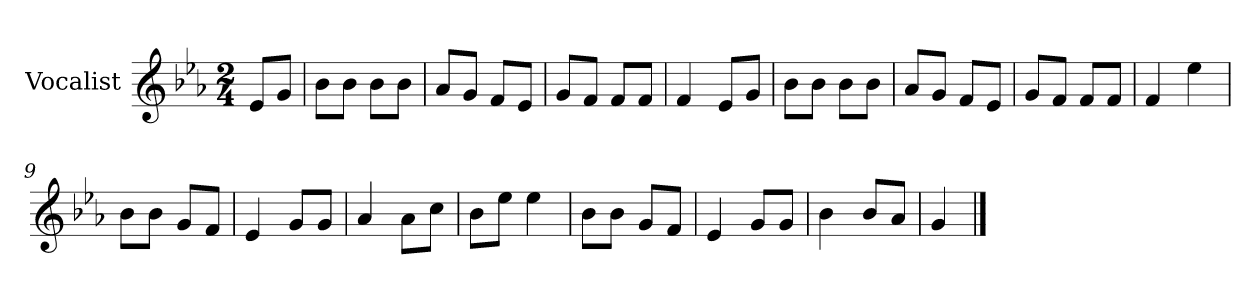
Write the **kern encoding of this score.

**kern
*part1
*staff1
*I"Vocalist
*k[b-e-a-]
*E-:
*M2/4
=
8e-L
8gJ
=1
8b-L
8b-J
8b-L
8b-J
=2
8a-L
8gJ
8fL
8e-J
=3
8gL
8fJ
8fL
8fJ
=4
4f
8e-L
8gJ
=5
8b-L
8b-J
8b-L
8b-J
=6
8a-L
8gJ
8fL
8e-J
=7
8gL
8fJ
8fL
8fJ
=8
4f
4ee-
=9
8b-L
8b-J
8gL
8fJ
=10
4e-
8gL
8gJ
=11
4a-
8a-L
8ccJ
=12
8b-L
8ee-J
4ee-
=13
8b-L
8b-J
8gL
8fJ
=14
4e-
8gL
8gJ
=15
4b-
8b-L
8a-J
=16
4g
==
*-
